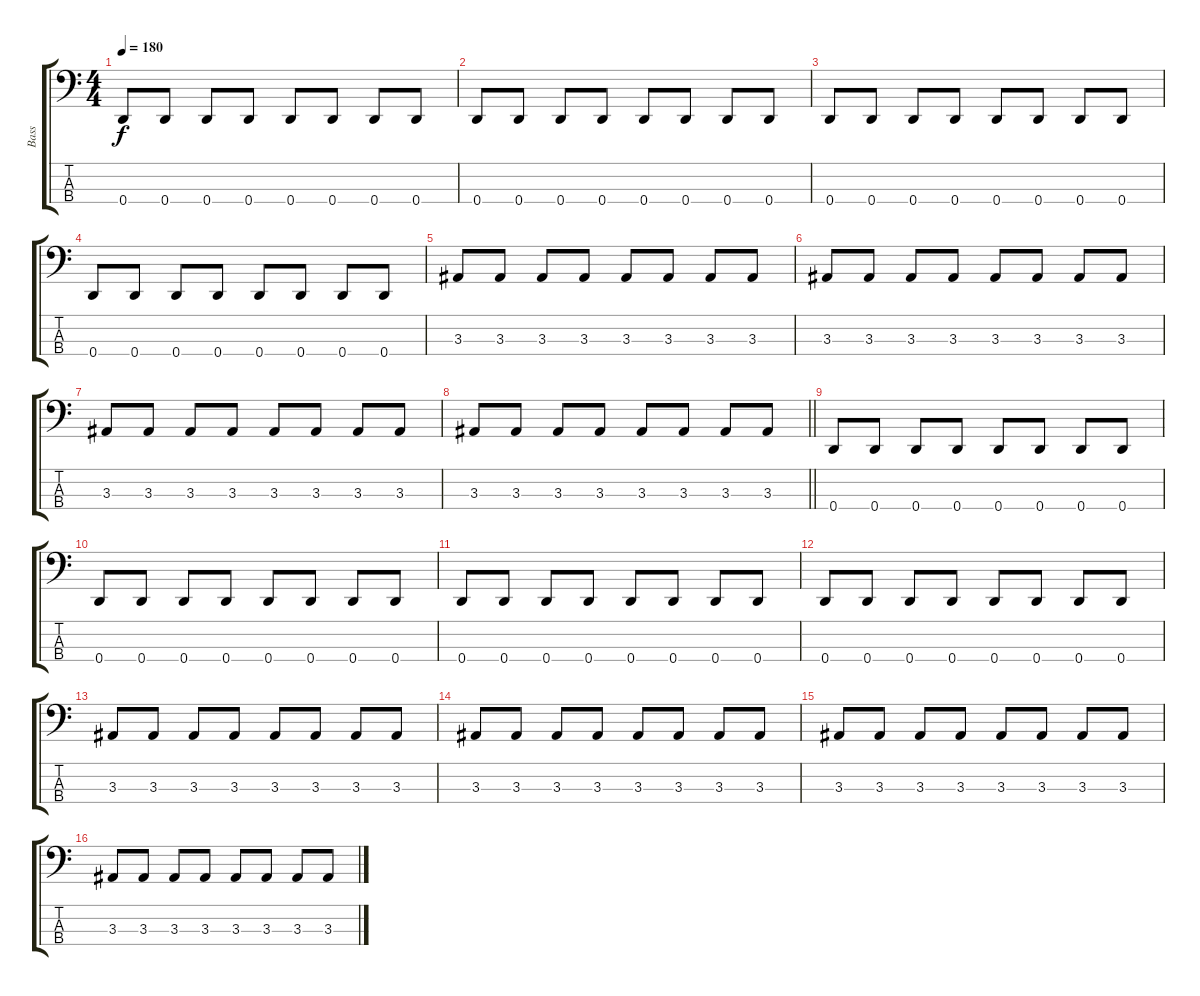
\track ("Bass" "Bass") {instrument electricbassfinger}
\staff {score tabs}
\tuning (F2 C2 G1 D1) {hide}
\ts (4 4)
\tempo 180
\clef f4
\ks c
0.4.8{dy f} 0.4.8 0.4.8 0.4.8 0.4.8 0.4.8 0.4.8 0.4.8 |
0.4.8 0.4.8 0.4.8 0.4.8 0.4.8 0.4.8 0.4.8 0.4.8 |
0.4.8 0.4.8 0.4.8 0.4.8 0.4.8 0.4.8 0.4.8 0.4.8 |
0.4.8 0.4.8 0.4.8 0.4.8 0.4.8 0.4.8 0.4.8 0.4.8 |
3.3.8 3.3.8 3.3.8 3.3.8 3.3.8 3.3.8 3.3.8 3.3.8 |
3.3.8 3.3.8 3.3.8 3.3.8 3.3.8 3.3.8 3.3.8 3.3.8 |
3.3.8 3.3.8 3.3.8 3.3.8 3.3.8 3.3.8 3.3.8 3.3.8 |
\barLineRight lightlight
3.3.8 3.3.8 3.3.8 3.3.8 3.3.8 3.3.8 3.3.8 3.3.8 |
\section ("" "")
0.4.8 0.4.8 0.4.8 0.4.8 0.4.8 0.4.8 0.4.8 0.4.8 |
0.4.8 0.4.8 0.4.8 0.4.8 0.4.8 0.4.8 0.4.8 0.4.8 |
0.4.8 0.4.8 0.4.8 0.4.8 0.4.8 0.4.8 0.4.8 0.4.8 |
0.4.8 0.4.8 0.4.8 0.4.8 0.4.8 0.4.8 0.4.8 0.4.8 |
3.3.8 3.3.8 3.3.8 3.3.8 3.3.8 3.3.8 3.3.8 3.3.8 |
3.3.8 3.3.8 3.3.8 3.3.8 3.3.8 3.3.8 3.3.8 3.3.8 |
3.3.8 3.3.8 3.3.8 3.3.8 3.3.8 3.3.8 3.3.8 3.3.8 |
3.3.8 3.3.8 3.3.8 3.3.8 3.3.8 3.3.8 3.3.8 3.3.8
